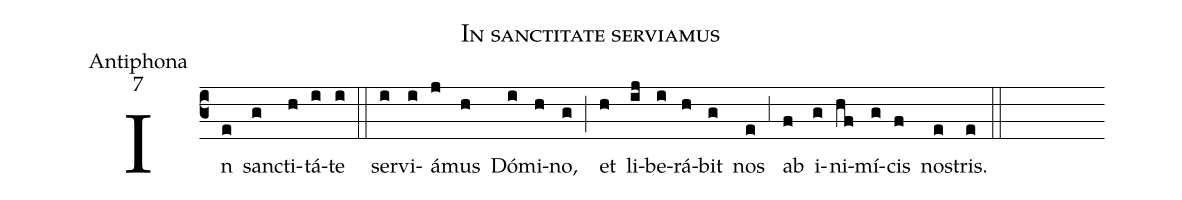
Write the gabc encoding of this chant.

name:In sanctitate serviamus;
office-part:Antiphona;
mode:7;
%%
(c3) In(e) san(g)cti(h)tá(i)te(i) (::)
ser(i)vi(i)á(j)mus(h) Dó(i)mi(h)no,(g) (;) et(h) li(ij)be(i)rá(h)bit(g) nos(e) (,3) ab(f) i(g)ni(hf)mí(g)cis(f) no(e)stris.(e) (::)
